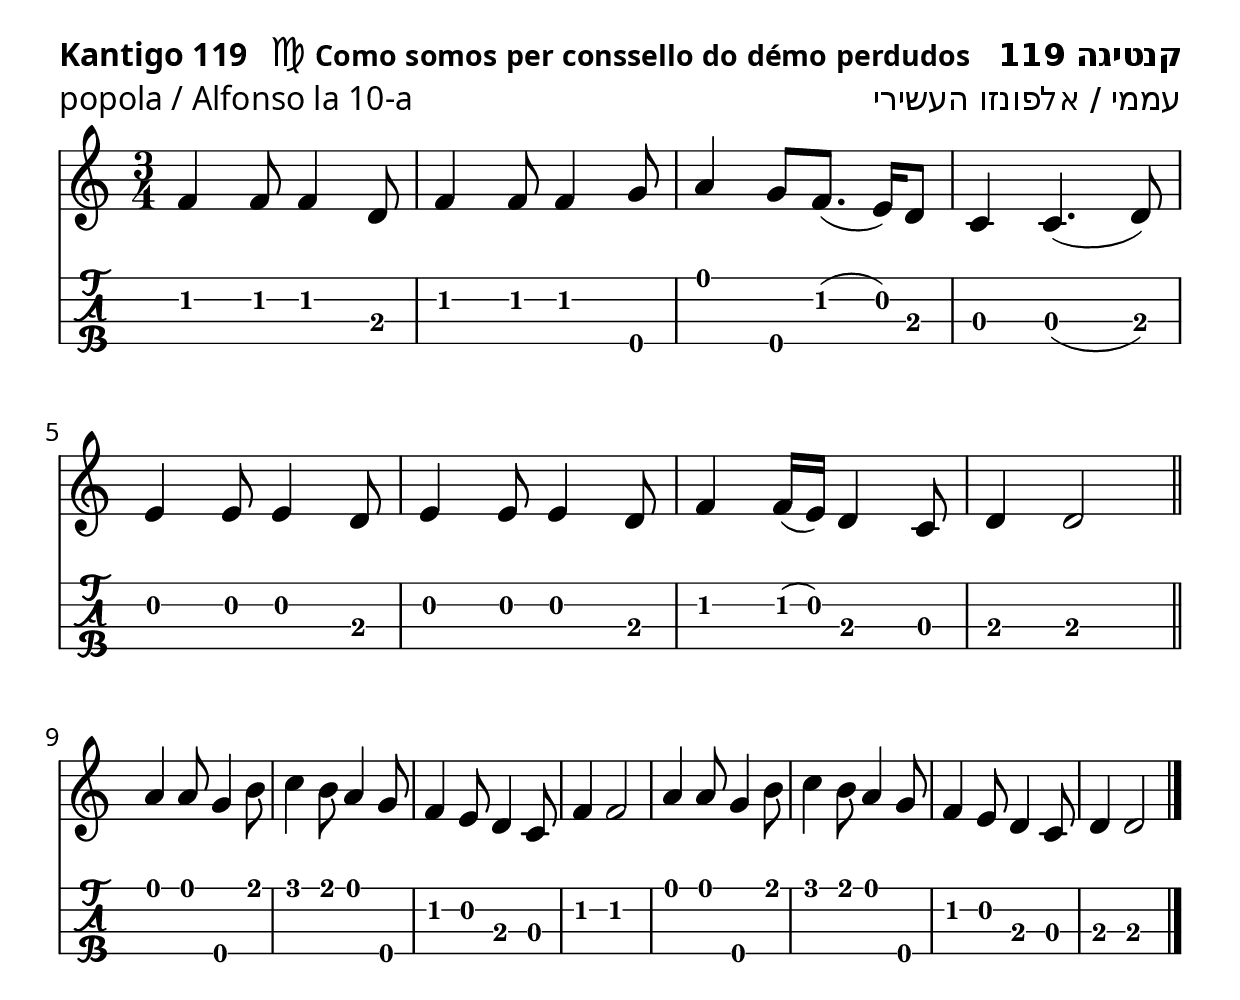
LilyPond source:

\include "../ĉiea.ly"

\header {
  titolo-xx     = \markup{\small{Como somos per conssello do démo perdudos}}
  titolo-he     = "קנטיגה 119"
  titolo-eo     = "Kantigo 119"
  komponisto-xx = ""
  komponisto-he = "עממי / אלפונזו העשירי"
  komponisto-eo = "popola / Alfonso la 10-a"
  ikono         = "♍"
}

\include "../titolo.ly"

melodio = {
  \key d \dorian
  \time 3/4
  f4 f8 f4 d8 |
  f4 f8 f4 g8\4 |
  a4 g8\4 f8.( e16) d8 |
  c4 c4.( d8) |
  e4 e8 e4 d8 |
  e4 e8 e4 d8 |
  f4 f16( e16) d4 c8 |
  d4 d2 | \bar "||"
  \break
  a4 a8 g4\4 b8 |
  c'4 b8 a4 g8\4 |
  f4 e8 d4 c8 |
  f4 f2 |
  a4 a8 g4\4 b8 |
  c'4 b8 a4 g8\4 |
  f4 e8 d4 c8 |
  d4 d2 | \bar "|."
}

\include "../muziko.ly"
